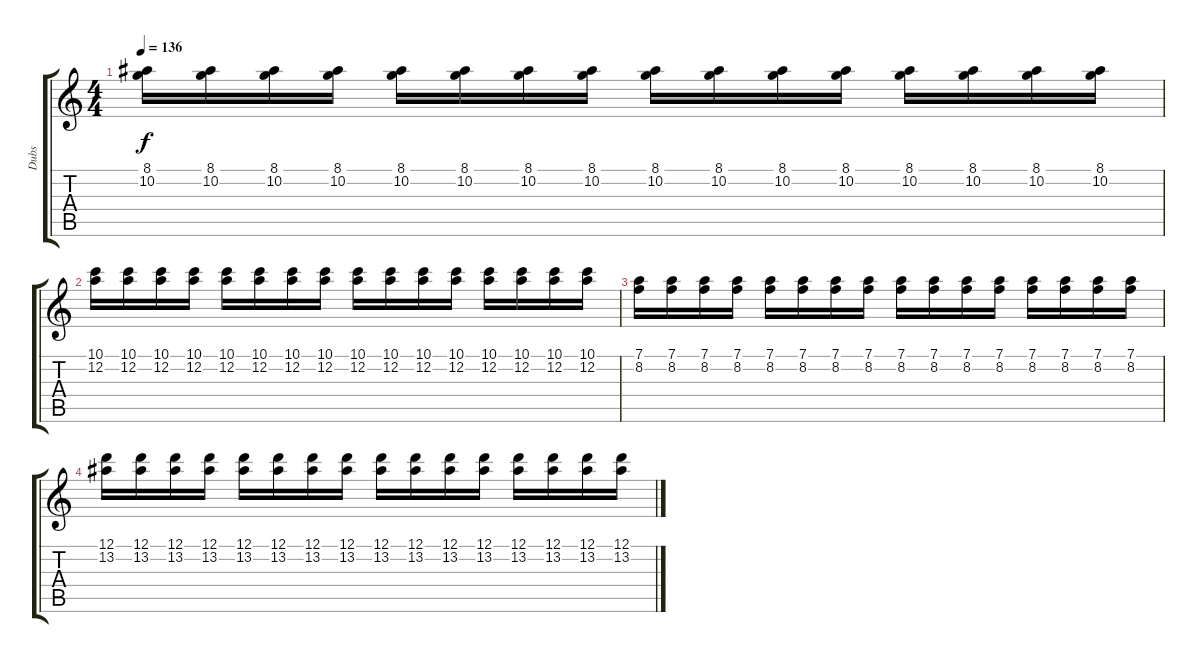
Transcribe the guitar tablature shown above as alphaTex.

\track ("Dubs" "Dubs") {instrument acousticguitarsteel}
\staff {score tabs}
\tuning (D4 A3 F3 C3 G2 C2) {hide}
\ts (4 4)
\tempo 136
\clef g2
\ks c
(8.1 10.2).16{dy f} (8.1 10.2).16 (8.1 10.2).16 (8.1 10.2).16 (8.1 10.2).16 (8.1 10.2).16 (8.1 10.2).16 (8.1 10.2).16 (8.1 10.2).16 (8.1 10.2).16 (8.1 10.2).16 (8.1 10.2).16 (8.1 10.2).16 (8.1 10.2).16 (8.1 10.2).16 (8.1 10.2).16 |
(10.1 12.2).16 (10.1 12.2).16 (10.1 12.2).16 (10.1 12.2).16 (10.1 12.2).16 (10.1 12.2).16 (10.1 12.2).16 (10.1 12.2).16 (10.1 12.2).16 (10.1 12.2).16 (10.1 12.2).16 (10.1 12.2).16 (10.1 12.2).16 (10.1 12.2).16 (10.1 12.2).16 (10.1 12.2).16 |
(7.1 8.2).16 (7.1 8.2).16 (7.1 8.2).16 (7.1 8.2).16 (7.1 8.2).16 (7.1 8.2).16 (7.1 8.2).16 (7.1 8.2).16 (7.1 8.2).16 (7.1 8.2).16 (7.1 8.2).16 (7.1 8.2).16 (7.1 8.2).16 (7.1 8.2).16 (7.1 8.2).16 (7.1 8.2).16 |
(12.1 13.2).16 (12.1 13.2).16 (12.1 13.2).16 (12.1 13.2).16 (12.1 13.2).16 (12.1 13.2).16 (12.1 13.2).16 (12.1 13.2).16 (12.1 13.2).16 (12.1 13.2).16 (12.1 13.2).16 (12.1 13.2).16 (12.1 13.2).16 (12.1 13.2).16 (12.1 13.2).16 (12.1 13.2).16
